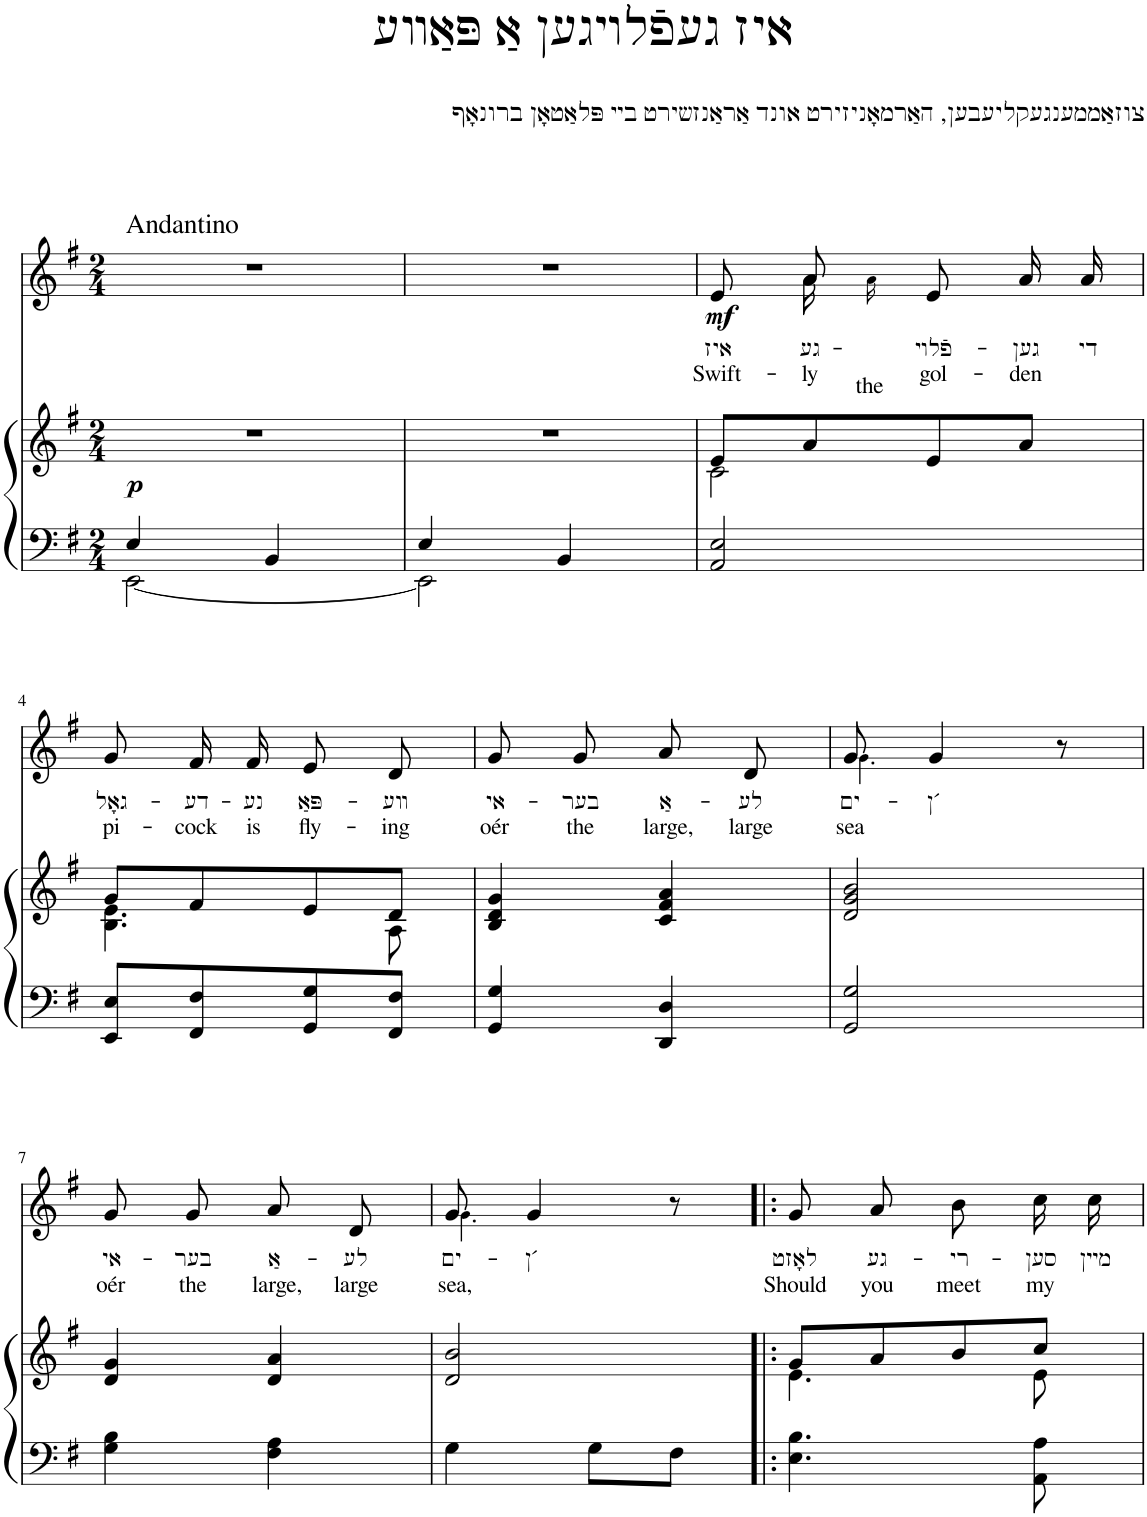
**kern	**kern	**dynam	**kern	**text	**text	**dynam
*part2	*part2	*part2	*part1	*part1	*part1	*part1
*staff3	*staff2	*staff2/3	*staff1	*staff1	*staff1	*staff1
*I"Klavier	*	*	*I"Piano	*	*	*
*	*	*	*I'Pno	*	*	*
*clefF4	*clefG2	*	*clefG2	*	*	*
*k[f#]	*k[f#]	*	*k[f#]	*	*	*
*M2/4	*M2/4	*	*M2/4	*	*	*
=1	=1	=1	=1	=1	=1	=1
*^	*	*	*	*	*	*
!	!	!	!	!LO:TX:a:t=Andantino	!	!	!
!	!	!	!LO:DY:b	!	!	!	!
4E/	[2EE\	2r	p	2r	.	.	.
4BB/	.	.	.	.	.	.	.
=2	=2	=2	=2	=2	=2	=2	=2
4E/	2EE\]	2r	.	2r	.	.	.
4BB/	.	.	.	.	.	.	.
*v	*v	*	*	*	*	*	*
=3	=3	=3	=3	=3	=3	=3
*	*^	*	*	*	*	*
!	!	!	!	!	!LO:LY:b	!LO:LY:b	!LO:DY:b
*	*	*	*	*^	*	*	*
2AA/ 2E/	8e/L	2c\	.	8e/L	8ryy	איז	Swift-	mf
!	!	!	!	!	!	!LO:LY:b	!LO:LY:b	!
.	8a/	.	.	8a/J	16a\LL	גע-	-ly	.
!	!	!	!	!	!	!LO:LY:b	!	!
.	.	.	.	.	16a!\JJ	the	.	.
!	!	!	!	!	!	!LO:LY:b	!LO:LY:b	!
.	8e/	.	.	8e/L	4ryy	-פֿלױ-	gol-	.
!	!	!	!	!	!	!LO:LY:b	!LO:LY:b	!
.	8a/J	.	.	16a/L	.	-גען	-den	.
!	!	!	!	!	!	!LO:LY:b	!	!
.	.	.	.	16a/JJ	.	די	.	.
*	*	*	*	*v	*v	*	*	*
!!LO:LB:g=z
=4	=4	=4	=4	=4	=4	=4	=4
!	!	!	!	!	!LO:LY:b	!LO:LY:b	!
8EE/ 8E/L	8g/L	4.B\ 4.e\	.	8g/L	גאָל-	pi-	.
!	!	!	!	!	!LO:LY:b	!LO:LY:b	!
8FF#/ 8F#/	8f#/	.	.	16f#/L	-דע-	-cock	.
!	!	!	!	!	!LO:LY:b	!LO:LY:b	!
.	.	.	.	16f#/JJ	-נע	is	.
!	!	!	!	!	!LO:LY:b	!LO:LY:b	!
8GG/ 8G/	8e/	.	.	8e/L	פּאַ-	fly-	.
!	!	!	!	!	!LO:LY:b	!LO:LY:b	!
8FF#/ 8F#/J	8d/J	8A\	.	8d/J	-װע	-ing	.
=5	=5	=5	=5	=5	=5	=5	=5
!	!	!	!	!	!LO:LY:b	!LO:LY:b	!
*	*v	*v	*	*	*	*	*
4GG/ 4G/	4B/ 4d/ 4g/	.	8g/L	אי-	oér	.
!	!	!	!	!LO:LY:b	!LO:LY:b	!
.	.	.	8g/J	-בער	the	.
!	!	!	!	!LO:LY:b	!LO:LY:b	!
4DD/ 4D/	4c/ 4f#/ 4a/	.	8a/L	אַ-	large,	.
!	!	!	!	!LO:LY:b	!LO:LY:b	!
.	.	.	8d/J	-לע	large	.
=6	=6	=6	=6	=6	=6	=6
!	!	!	!	!LO:LY:b	!LO:LY:b	!
*	*	*	*^	*	*	*
2GG/ 2G/	2d/ 2g/ 2b/	.	8g/	4.g!\	ים-	sea	.
!	!	!	!	!	!LO:LY:b	!	!
.	.	.	4g/	.	-´ן	.	.
.	.	.	8r	8ryy	.	.	.
!!LO:LB:g=z
=7	=7	=7	=7	=7	=7	=7	=7
!	!	!	!	!	!LO:LY:b	!LO:LY:b	!
*	*	*	*v	*v	*	*	*
4G\ 4B\	4d/ 4g/	.	8g/L	אי-	oér	.
!	!	!	!	!LO:LY:b	!LO:LY:b	!
.	.	.	8g/J	-בער	the	.
!	!	!	!	!LO:LY:b	!LO:LY:b	!
4F#\ 4A\	4d/ 4a/	.	8a/L	אַ-	large,	.
!	!	!	!	!LO:LY:b	!LO:LY:b	!
.	.	.	8d/J	-לע	large	.
=8	=8	=8	=8	=8	=8	=8
!	!	!	!	!LO:LY:b	!LO:LY:b	!
*	*	*	*^	*	*	*
4G\	2d/ 2b/	.	8g/	4.g!\	ים-	sea,	.
!	!	!	!	!	!LO:LY:b	!	!
.	.	.	4g/	.	-´ן	.	.
8G\L	.	.	.	.	.	.	.
8F#\J	.	.	8r	8ryy	.	.	.
=9!|:	=9!|:	=9!|:	=9!|:	=9!|:	=9!|:	=9!|:	=9!|:
*	*^	*	*	*	*	*	*
!	!	!	!	!	!	!LO:LY:b	!LO:LY:b	!
*	*	*	*	*v	*v	*	*	*
4.E\ 4.B\	8g/L	4.e\	.	8g/L	לאָזט	Should	.
!	!	!	!	!	!LO:LY:b	!LO:LY:b	!
.	8a/	.	.	8a/J	גע-	you	.
!	!	!	!	!	!LO:LY:b	!LO:LY:b	!
.	8b/	.	.	8b\L	-רי-	meet	.
!	!	!	!	!	!LO:LY:b	!LO:LY:b	!
8AA\ 8A\	8cc/J	8e\	.	16cc\L	-סען	my	.
!	!	!	!	!	!LO:LY:b	!	!
.	.	.	.	16cc\JJ	מײן	.	.
*	*v	*v	*	*	*	*	*
=	=	=	=	=	=	=
*-	*-	*-	*-	*-	*-	*-
